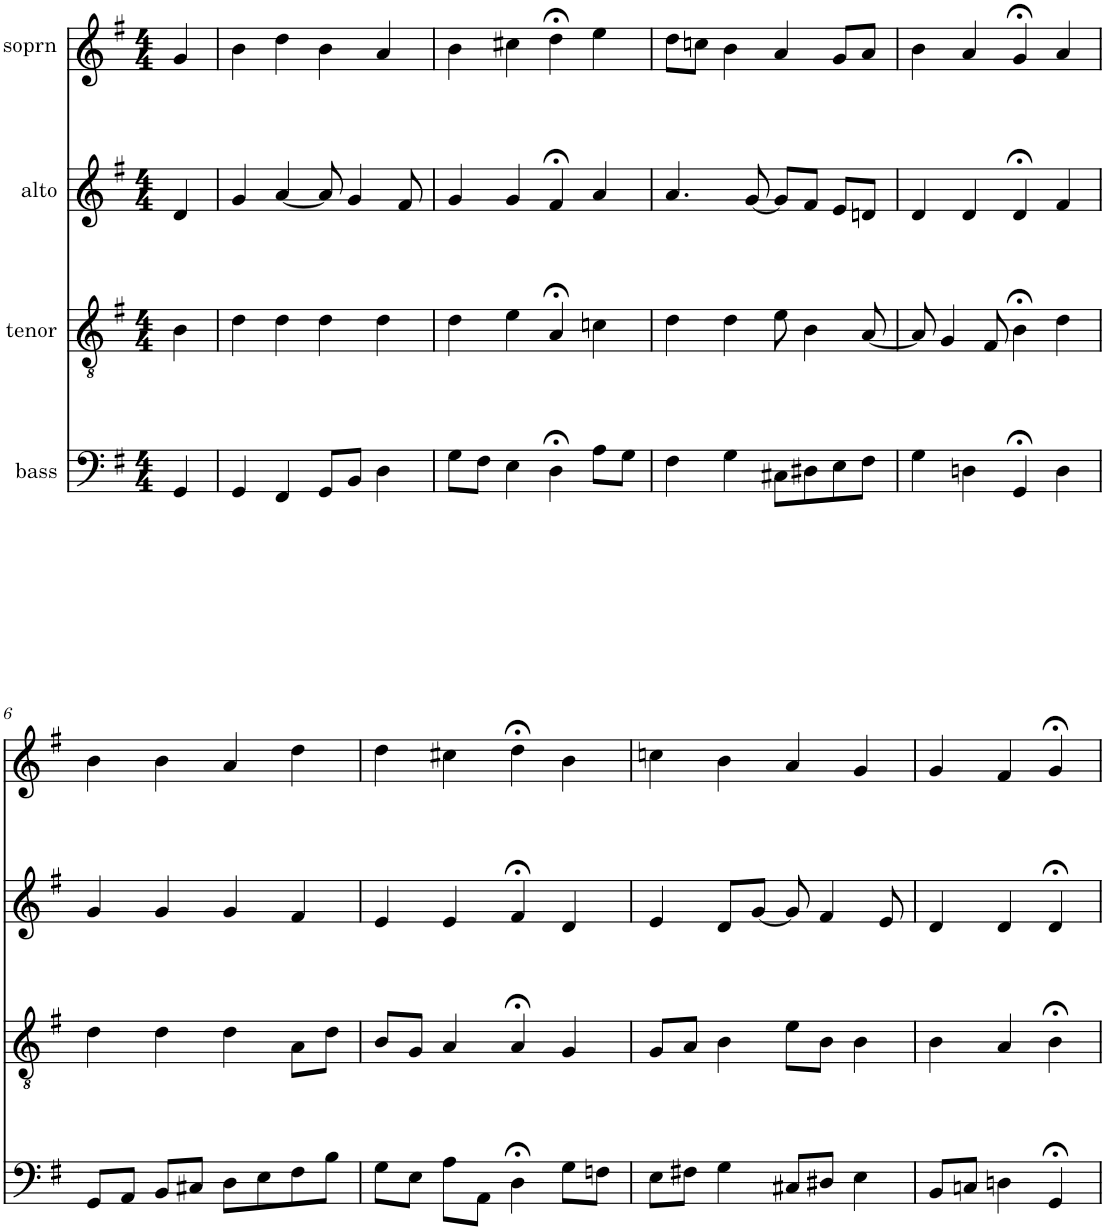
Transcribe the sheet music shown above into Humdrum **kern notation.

**kern	**kern	**kern	**kern
*part4	*part3	*part2	*part1
*staff4	*staff3	*staff2	*staff1
*I"bass	*I"tenor	*I"alto	*I"soprn
*clefF4	*clefGv2	*clefG2	*clefG2
*k[f#]	*k[f#]	*k[f#]	*k[f#]
*G:	*G:	*G:	*G:
*M4/4	*M4/4	*M4/4	*M4/4
=1	=1	=1	=1
4GG/	4B\	4d/	4g/
=2	=2	=2	=2
4GG/	4d\	4g/	4b\
4FF#/	4d\	[4a/	4dd\
8GG/L	4d\	8a/]	4b\
8BB/J	.	4g/	.
4D\	4d\	.	4a/
.	.	8f#/	.
=3	=3	=3	=3
8G\L	4d\	4g/	4b\
8F#\J	.	.	.
4E\	4e\	4g/	4cc#X\
4D;<\	4A;</	4f#;</	4dd;<\
8A\L	4cn\	4a/	4ee\
8G\J	.	.	.
=4	=4	=4	=4
4F#\	4d\	4.a/	8dd\L
.	.	.	8ccn\J
4G\	4d\	.	4b\
.	.	[8g/	.
8C#X\L	8e\	8g/L]	4a/
8D#X\	4B\	8f#/J	.
8E\	.	8e/L	8g/L
8F#\J	[8A/	8dn/J	8a/J
=5	=5	=5	=5
4G\	8A/]	4d/	4b\
.	4G/	.	.
4Dn\	.	4d/	4a/
.	8F#/	.	.
4GG;</	4B;<\	4d;</	4g;</
4D\	4d\	4f#/	4a/
!!LO:LB:g=z
=6	=6	=6	=6
8GG/L	4d\	4g/	4b\
8AA/J	.	.	.
8BB/L	4d\	4g/	4b\
8C#X/J	.	.	.
8D\L	4d\	4g/	4a/
8E\	.	.	.
8F#\	8A\L	4f#/	4dd\
8B\J	8d\J	.	.
=7	=7	=7	=7
8G\L	8B/L	4e/	4dd\
8E\J	8G/J	.	.
8A\L	4A/	4e/	4cc#X\
8AA\J	.	.	.
4D;<\	4A;</	4f#;</	4dd;<\
8G\L	4G/	4d/	4b\
8Fn\J	.	.	.
=8	=8	=8	=8
8E\L	8G/L	4e/	4ccn\
8F#X\J	8A/J	.	.
4G\	4B\	8d/L	4b\
.	.	[8g/J	.
8C#X/L	8e\L	8g/]	4a/
8D#X/J	8B\J	4f#/	.
4E\	4B\	.	4g/
.	.	8e/	.
=9	=9	=9	=9
8BB/L	4B\	4d/	4g/
8Cn/J	.	.	.
4Dn\	4A/	4d/	4f#/
4GG;</	4B;<\	4d;</	4g;</
=	=	=	=
*-	*-	*-	*-
